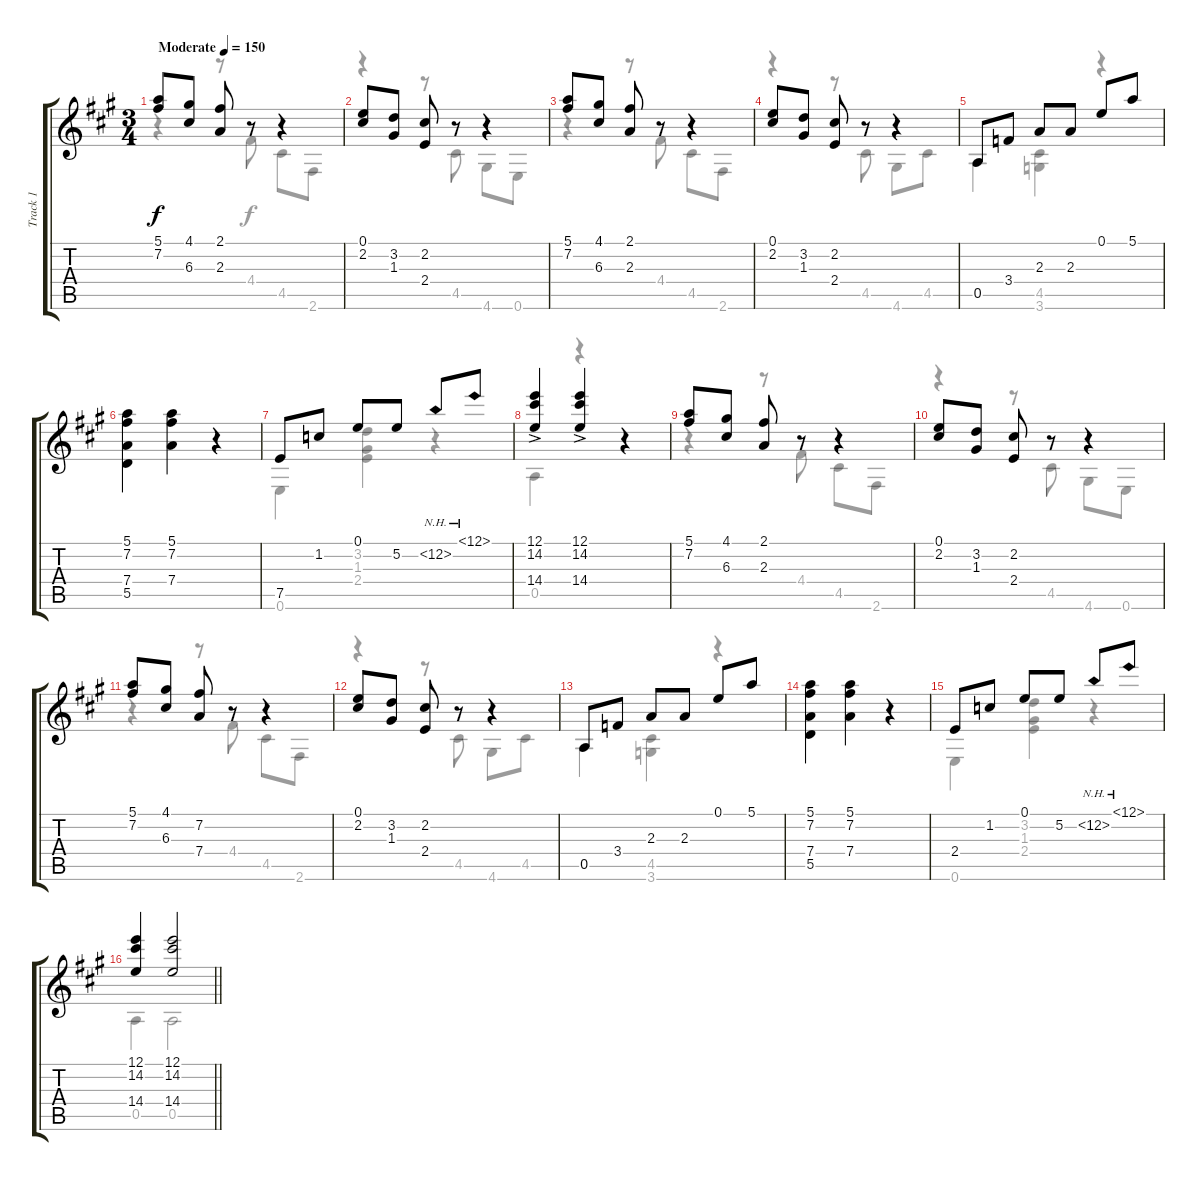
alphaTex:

\track ("Track 1" "Track 1") {instrument acousticguitarnylon}
\staff {score tabs}
\tuning (E4 B3 G3 D3 A2 E2) {hide}
\voice
\ts (3 4)
\tempo (150 "Moderate")
\clef g2
\ks a
(5.1 7.2).8{dy f instrument acousticguitarnylon} (4.1 6.3).8 (2.1 2.3).8 r.8 r.4 |
(0.1 2.2).8 (3.2 1.3).8 (2.2 2.4).8 r.8 r.4 |
(5.1 7.2).8 (4.1 6.3).8 (2.1 2.3).8 r.8 r.4 |
(0.1 2.2).8 (3.2 1.3).8 (2.2 2.4).8 r.8 r.4 |
0.5.8 3.4.8 2.3.8 2.3.8 0.1.8 5.1.8 |
(5.1 7.2 7.4 5.5).4 (5.1 7.2 7.4).4 r.4 |
7.5.8 1.2.8 0.1.8 5.2.8 12.2{nh}.8 12.1{nh}.8 |
(12.1{ac} 14.2{ac} 14.4{ac}).4 (12.1{ac} 14.2{ac} 14.4{ac}).4 r.4 |
(5.1 7.2).8 (4.1 6.3).8 (2.1 2.3).8 r.8 r.4 |
(0.1 2.2).8 (3.2 1.3).8 (2.2 2.4).8 r.8 r.4 |
(5.1 7.2).8 (4.1 6.3).8 (7.2 7.4).8 r.8 r.4 |
(0.1 2.2).8 (3.2 1.3).8 (2.2 2.4).8 r.8 r.4 |
0.5.8 3.4.8 2.3.8 2.3.8 0.1.8 5.1.8 |
(5.1 7.2 7.4 5.5).4 (5.1 7.2 7.4).4 r.4 |
2.4.8 1.2.8 0.1.8 5.2.8 12.2{nh}.8 12.1{nh}.8 |
\barLineRight lightlight
(12.1 14.2 14.4).4 (12.1 14.2 14.4).2
\voice
\clef g2
\ottava regular
\simile none
\ks a
r.4{dy f} r.8 4.4.8 4.5.8 2.6.8 |
r.4 r.8 4.5.8 4.6.8 0.6.8 |
r.4 r.8 4.4.8 4.5.8 2.6.8 |
r.4 r.8 4.5.8 4.6.8 4.5.8 |
0.5.4 (4.5 3.6).4 r.4 |
|
0.6.4 (3.2 1.3 2.4).4 r.4 |
0.5.4 r.4 r.4 |
r.4 r.8 4.4.8 4.5.8 2.6.8 |
r.4 r.8 4.5.8 4.6.8 0.6.8 |
r.4 r.8 4.4.8 4.5.8 2.6.8 |
r.4 r.8 4.5.8 4.6.8 4.5.8 |
0.5.4 (4.5 3.6).4 r.4 |
|
0.6.4 (3.2 1.3 2.4).4 r.4 |
\barLineRight lightlight
0.5.4 0.5.2
